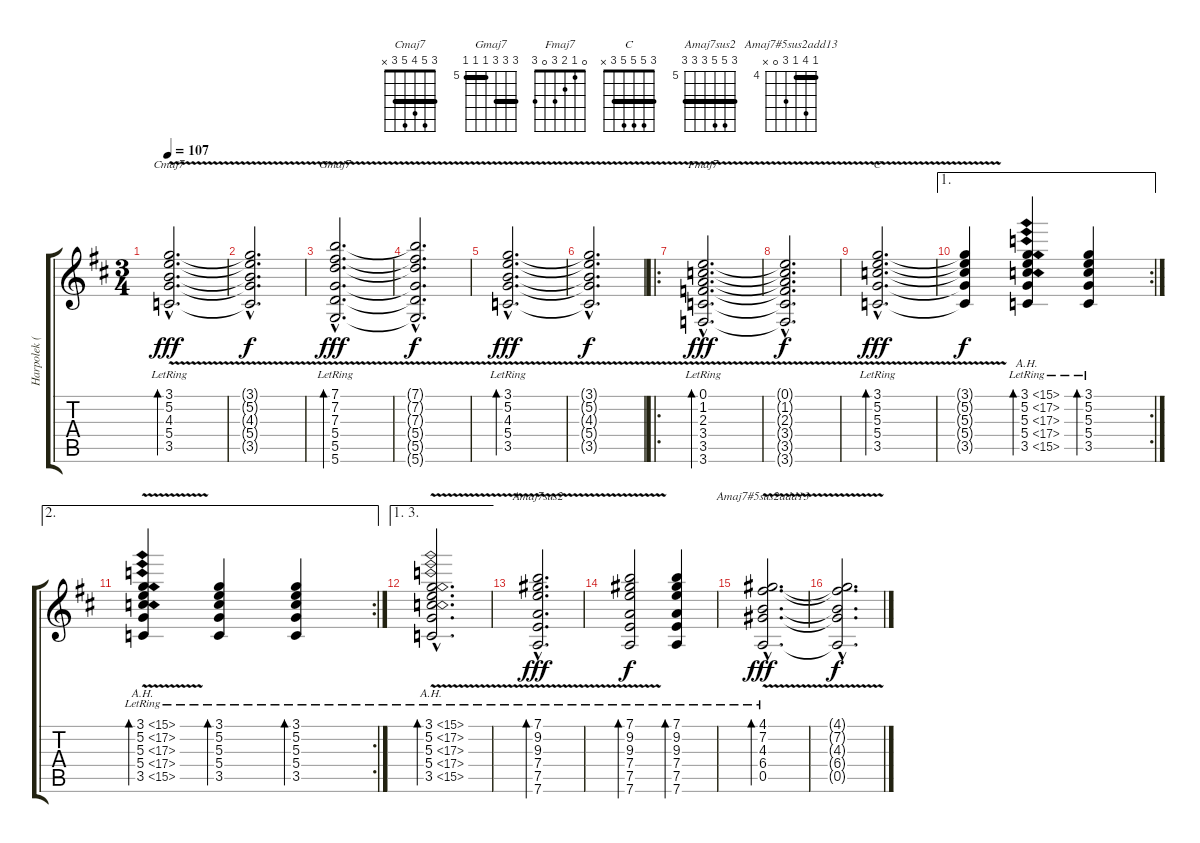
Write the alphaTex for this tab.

\track ("Harpolek (guitar dropped D)" "Harpolek (") {instrument acousticguitarsteel}
\staff {score tabs}
\tuning (E4 B3 G3 D3 A2 D2) {hide}
\chord ("Cmaj7" 3 5 4 5 3 x) {barre 3}
\chord ("Gmaj7" 7 7 7 5 5 5) {firstfret 5 barre (5 7)}
\chord ("Fmaj7" 0 1 2 3 0 3)
\chord ("C" 3 5 5 5 3 x) {barre 3}
\chord ("Amaj7sus2" 7 9 9 7 7 7) {firstfret 5 barre 7}
\chord ("Amaj7#5sus2add13" 4 7 4 6 0 x) {firstfret 4 barre 4}
\ts (3 4)
\tempo 107
\clef g2
\ks d
(3.1{v hac lr} 5.2{v hac lr} 4.3{v hac lr} 5.4{v hac lr} 3.5{v hac lr}).2{d bd 120 ch "Cmaj7" dy fff} |
(3.1{hac t} 5.2{hac t} 4.3{hac t} 5.4{hac t} 3.5{hac t}).2{d dy f} |
(7.1{v hac lr} 7.2{v hac lr} 7.3{v hac lr} 5.4{v hac lr} 5.5{v hac lr} 5.6{v hac lr}).2{d bd 240 ch "Gmaj7" dy fff} |
(7.1{hac t} 7.2{hac t} 7.3{hac t} 5.4{hac t} 5.5{hac t} 5.6{hac t}).2{d dy f} |
(3.1{v hac lr} 5.2{v hac lr} 4.3{v hac lr} 5.4{v hac lr} 3.5{v hac lr}).2{d bd 240 dy fff} |
(3.1{hac t} 5.2{hac t} 4.3{hac t} 5.4{hac t} 3.5{hac t}).2{d dy f} |
\ro
(0.1{v hac lr} 1.2{v hac lr} 2.3{v hac lr} 3.4{v hac lr} 3.5{v hac lr} 3.6{v hac lr}).2{d bd 240 ch "Fmaj7" dy fff} |
(0.1{hac t} 1.2{hac t} 2.3{hac t} 3.4{hac t} 3.5{hac t} 3.6{hac t}).2{d dy f} |
(3.1{v hac lr} 5.2{v hac lr} 5.3{v hac lr} 5.4{v hac lr} 3.5{v hac lr}).2{d bd 120 ch "C" dy fff} |
\ae 1
\rc 2
(3.1{t} 5.2{t} 5.3{t} 5.4{t} 3.5{t}).4{dy f} (3.1{ah 12 lr} 5.2{ah 12 lr} 5.3{ah 12 lr} 5.4{ah 12 lr} 3.5{ah 12 lr}).4{bd 120} (3.1{lr} 5.2{lr} 5.3{lr} 5.4{lr} 3.5{lr}).4{bd 120} |
\ae 2
\rc 2
(3.1{ah 12 v lr} 5.2{ah 12 v lr} 5.3{ah 12 v lr} 5.4{ah 12 v lr} 3.5{ah 12 v lr}).4{bd 120} (3.1{lr} 5.2{lr} 5.3{lr} 5.4{lr} 3.5{lr}).4{bd 120} (3.1{lr} 5.2{lr} 5.3{lr} 5.4{lr} 3.5{lr}).4{bd 120} |
\ae (1 3)
(3.1{ah 12 v hac lr} 5.2{ah 12 v hac lr} 5.3{ah 12 v hac lr} 5.4{ah 12 v hac lr} 3.5{ah 12 v hac lr}).2{d bd 120} |
(7.1{v hac lr} 9.2{v hac lr} 9.3{v hac lr} 7.4{v hac lr} 7.5{v hac lr} 7.6{hac lr}).2{d bd 120 ch "Amaj7sus2" dy fff} |
(7.1{v lr} 9.2{v lr} 9.3{v lr} 7.4{v lr} 7.5{v lr} 7.6{lr}).2{bd 120 dy f} (7.1{lr} 9.2{lr} 9.3{lr} 7.4{lr} 7.5{lr} 7.6{lr}).4{bd 120} |
(4.1{v hac lr} 7.2{v hac lr} 4.3{v hac lr} 6.4{v hac lr} 0.5{v hac lr}).2{d bd 120 ch "Amaj7#5sus2add13" dy fff} |
(4.1{hac t} 7.2{hac t} 4.3{hac t} 6.4{hac t} 0.5{hac t}).2{d dy f}
